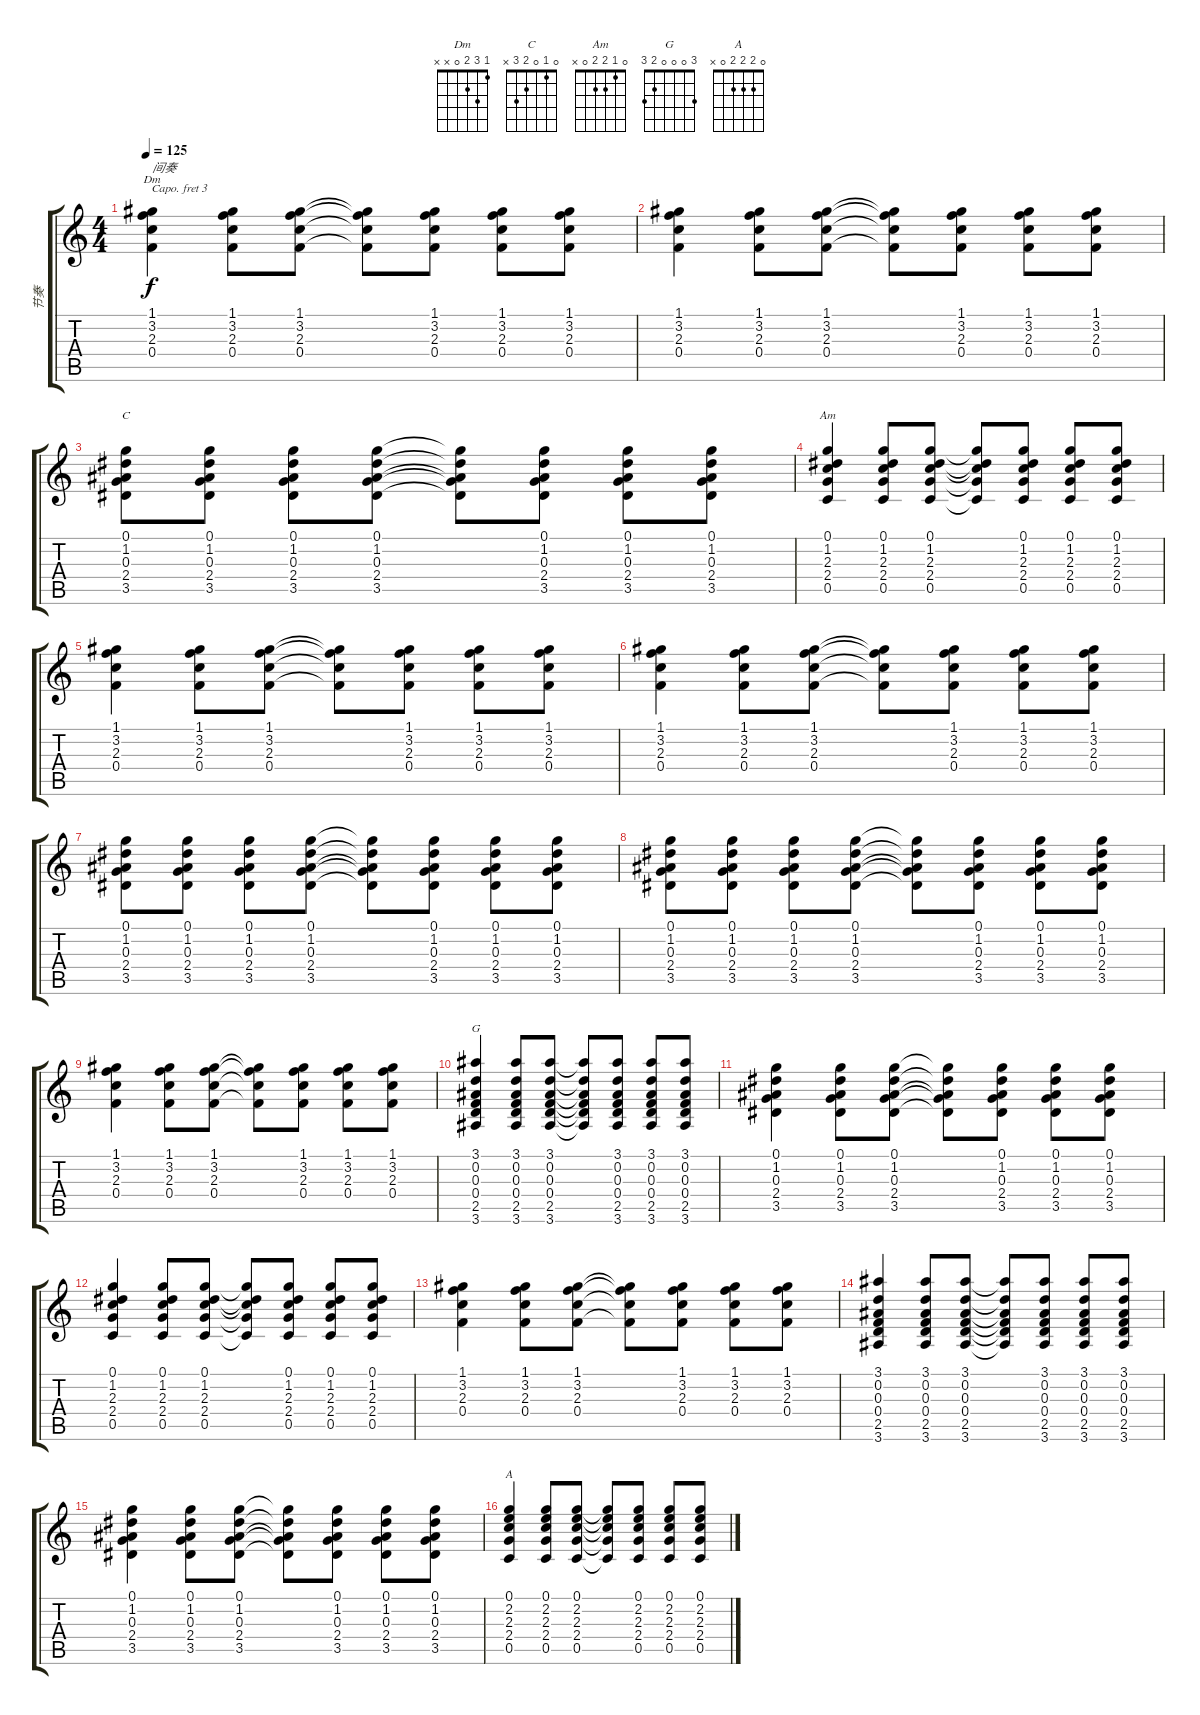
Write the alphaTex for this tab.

\track ("节奏" "节奏") {instrument acousticguitarsteel}
\staff {score tabs}
\capo 3
\tuning (E4 B3 G3 D3 A2 E2) {hide}
\chord ("Dm" 1 3 2 0 x x)
\chord ("C" 0 1 0 2 3 x)
\chord ("Am" 0 1 2 2 0 x)
\chord ("G" 3 0 0 0 2 3)
\chord ("A" 0 2 2 2 0 x)
\ts (4 4)
\tempo 125
\clef g2
\ks c
(1.1 3.2 2.3 0.4).4{ch "Dm" txt "间奏" dy f} (1.1 3.2 2.3 0.4).8 (1.1 3.2 2.3 0.4).8 (1.1{t} 3.2{t} 2.3{t} 0.4{t}).8 (1.1 3.2 2.3 0.4).8 (1.1 3.2 2.3 0.4).8 (1.1 3.2 2.3 0.4).8 |
(1.1 3.2 2.3 0.4).4 (1.1 3.2 2.3 0.4).8 (1.1 3.2 2.3 0.4).8 (1.1{t} 3.2{t} 2.3{t} 0.4{t}).8 (1.1 3.2 2.3 0.4).8 (1.1 3.2 2.3 0.4).8 (1.1 3.2 2.3 0.4).8 |
(0.1 1.2 0.3 2.4 3.5).8{ch "C"} (0.1 1.2 0.3 2.4 3.5).8 (0.1 1.2 0.3 2.4 3.5).8 (0.1 1.2 0.3 2.4 3.5).8 (0.1{t} 1.2{t} 0.3{t} 2.4{t} 3.5{t}).8 (0.1 1.2 0.3 2.4 3.5).8 (0.1 1.2 0.3 2.4 3.5).8 (0.1 1.2 0.3 2.4 3.5).8 |
(0.1 1.2 2.3 2.4 0.5).4{ch "Am"} (0.1 1.2 2.3 2.4 0.5).8 (0.1 1.2 2.3 2.4 0.5).8 (0.1{t} 1.2{t} 2.3{t} 2.4{t} 0.5{t}).8 (0.1 1.2 2.3 2.4 0.5).8 (0.1 1.2 2.3 2.4 0.5).8 (0.1 1.2 2.3 2.4 0.5).8 |
(1.1 3.2 2.3 0.4).4 (1.1 3.2 2.3 0.4).8 (1.1 3.2 2.3 0.4).8 (1.1{t} 3.2{t} 2.3{t} 0.4{t}).8 (1.1 3.2 2.3 0.4).8 (1.1 3.2 2.3 0.4).8 (1.1 3.2 2.3 0.4).8 |
(1.1 3.2 2.3 0.4).4 (1.1 3.2 2.3 0.4).8 (1.1 3.2 2.3 0.4).8 (1.1{t} 3.2{t} 2.3{t} 0.4{t}).8 (1.1 3.2 2.3 0.4).8 (1.1 3.2 2.3 0.4).8 (1.1 3.2 2.3 0.4).8 |
(0.1 1.2 0.3 2.4 3.5).8 (0.1 1.2 0.3 2.4 3.5).8 (0.1 1.2 0.3 2.4 3.5).8 (0.1 1.2 0.3 2.4 3.5).8 (0.1{t} 1.2{t} 0.3{t} 2.4{t} 3.5{t}).8 (0.1 1.2 0.3 2.4 3.5).8 (0.1 1.2 0.3 2.4 3.5).8 (0.1 1.2 0.3 2.4 3.5).8 |
(0.1 1.2 0.3 2.4 3.5).8 (0.1 1.2 0.3 2.4 3.5).8 (0.1 1.2 0.3 2.4 3.5).8 (0.1 1.2 0.3 2.4 3.5).8 (0.1{t} 1.2{t} 0.3{t} 2.4{t} 3.5{t}).8 (0.1 1.2 0.3 2.4 3.5).8 (0.1 1.2 0.3 2.4 3.5).8 (0.1 1.2 0.3 2.4 3.5).8 |
(1.1 3.2 2.3 0.4).4 (1.1 3.2 2.3 0.4).8 (1.1 3.2 2.3 0.4).8 (1.1{t} 3.2{t} 2.3{t} 0.4{t}).8 (1.1 3.2 2.3 0.4).8 (1.1 3.2 2.3 0.4).8 (1.1 3.2 2.3 0.4).8 |
(3.1 0.2 0.3 0.4 2.5 3.6).4{ch "G"} (3.1 0.2 0.3 0.4 2.5 3.6).8 (3.1 0.2 0.3 0.4 2.5 3.6).8 (3.1{t} 0.2{t} 0.3{t} 0.4{t} 2.5{t} 3.6{t}).8 (3.1 0.2 0.3 0.4 2.5 3.6).8 (3.1 0.2 0.3 0.4 2.5 3.6).8 (3.1 0.2 0.3 0.4 2.5 3.6).8 |
(0.1 1.2 0.3 2.4 3.5).4 (0.1 1.2 0.3 2.4 3.5).8 (0.1 1.2 0.3 2.4 3.5).8 (0.1{t} 1.2{t} 0.3{t} 2.4{t} 3.5{t}).8 (0.1 1.2 0.3 2.4 3.5).8 (0.1 1.2 0.3 2.4 3.5).8 (0.1 1.2 0.3 2.4 3.5).8 |
(0.1 1.2 2.3 2.4 0.5).4 (0.1 1.2 2.3 2.4 0.5).8 (0.1 1.2 2.3 2.4 0.5).8 (0.1{t} 1.2{t} 2.3{t} 2.4{t} 0.5{t}).8 (0.1 1.2 2.3 2.4 0.5).8 (0.1 1.2 2.3 2.4 0.5).8 (0.1 1.2 2.3 2.4 0.5).8 |
(1.1 3.2 2.3 0.4).4 (1.1 3.2 2.3 0.4).8 (1.1 3.2 2.3 0.4).8 (1.1{t} 3.2{t} 2.3{t} 0.4{t}).8 (1.1 3.2 2.3 0.4).8 (1.1 3.2 2.3 0.4).8 (1.1 3.2 2.3 0.4).8 |
(3.1 0.2 0.3 0.4 2.5 3.6).4 (3.1 0.2 0.3 0.4 2.5 3.6).8 (3.1 0.2 0.3 0.4 2.5 3.6).8 (3.1{t} 0.2{t} 0.3{t} 0.4{t} 2.5{t} 3.6{t}).8 (3.1 0.2 0.3 0.4 2.5 3.6).8 (3.1 0.2 0.3 0.4 2.5 3.6).8 (3.1 0.2 0.3 0.4 2.5 3.6).8 |
(0.1 1.2 0.3 2.4 3.5).4 (0.1 1.2 0.3 2.4 3.5).8 (0.1 1.2 0.3 2.4 3.5).8 (0.1{t} 1.2{t} 0.3{t} 2.4{t} 3.5{t}).8 (0.1 1.2 0.3 2.4 3.5).8 (0.1 1.2 0.3 2.4 3.5).8 (0.1 1.2 0.3 2.4 3.5).8 |
(0.1 2.2 2.3 2.4 0.5).4{ch "A"} (0.1 2.2 2.3 2.4 0.5).8 (0.1 2.2 2.3 2.4 0.5).8 (0.1{t} 2.2{t} 2.3{t} 2.4{t} 0.5{t}).8 (0.1 2.2 2.3 2.4 0.5).8 (0.1 2.2 2.3 2.4 0.5).8 (0.1 2.2 2.3 2.4 0.5).8
